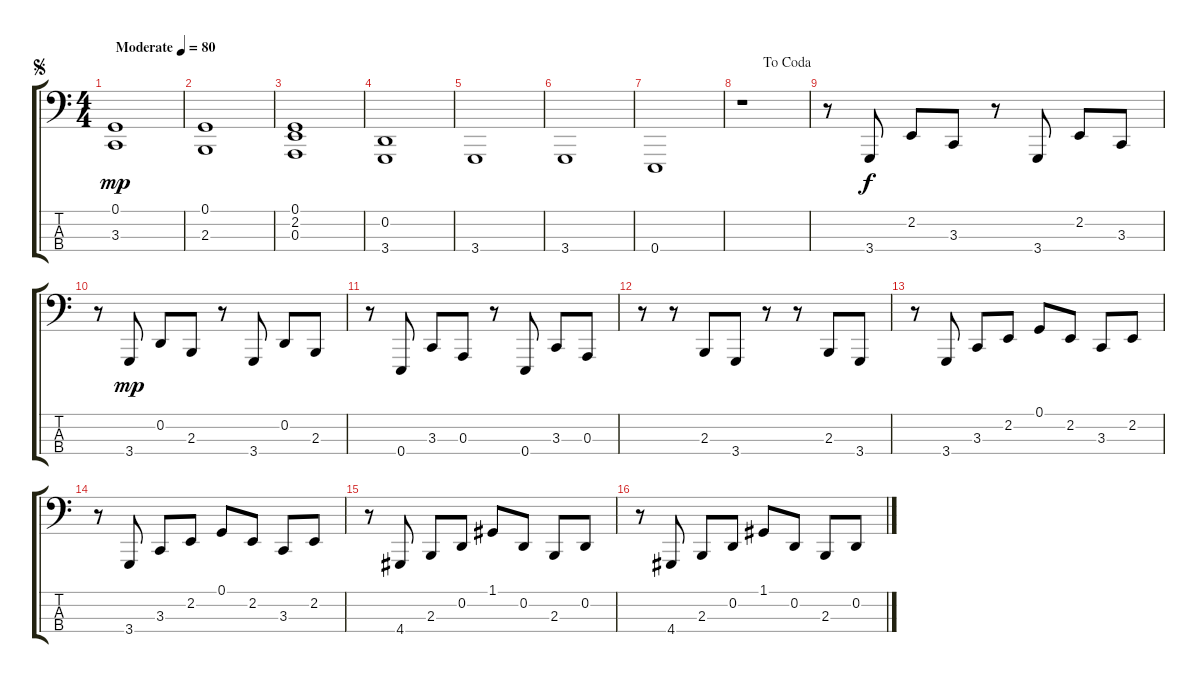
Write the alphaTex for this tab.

\track "" {instrument acousticgrandpiano}
\staff {score tabs}
\tuning (G2 D2 A1 E1) {hide}
\ts (4 4)
\jump segno
\tempo (80 "Moderate")
\clef f4
\ks c
(0.1 3.3).1{dy mp instrument acousticgrandpiano} |
(0.1 2.3).1 |
(0.1 2.2 0.3).1 |
(0.2 3.4).1 |
3.4.1 |
3.4.1 |
0.4.1 |
\jump dacoda
r.1 |
r.8 3.4.8{dy f} 2.2.8 3.3.8 r.8 3.4.8 2.2.8 3.3.8 |
r.8 3.4.8{dy mp} 0.2.8 2.3.8 r.8 3.4.8 0.2.8 2.3.8 |
r.8 0.4.8 3.3.8 0.3.8 r.8 0.4.8 3.3.8 0.3.8 |
r.8 r.8 2.3.8 3.4.8 r.8 r.8 2.3.8 3.4.8 |
r.8 3.4.8 3.3.8 2.2.8 0.1.8 2.2.8 3.3.8 2.2.8 |
r.8 3.4.8 3.3.8 2.2.8 0.1.8 2.2.8 3.3.8 2.2.8 |
r.8 4.4.8 2.3.8 0.2.8 1.1.8 0.2.8 2.3.8 0.2.8 |
r.8 4.4.8 2.3.8 0.2.8 1.1.8 0.2.8 2.3.8 0.2.8
